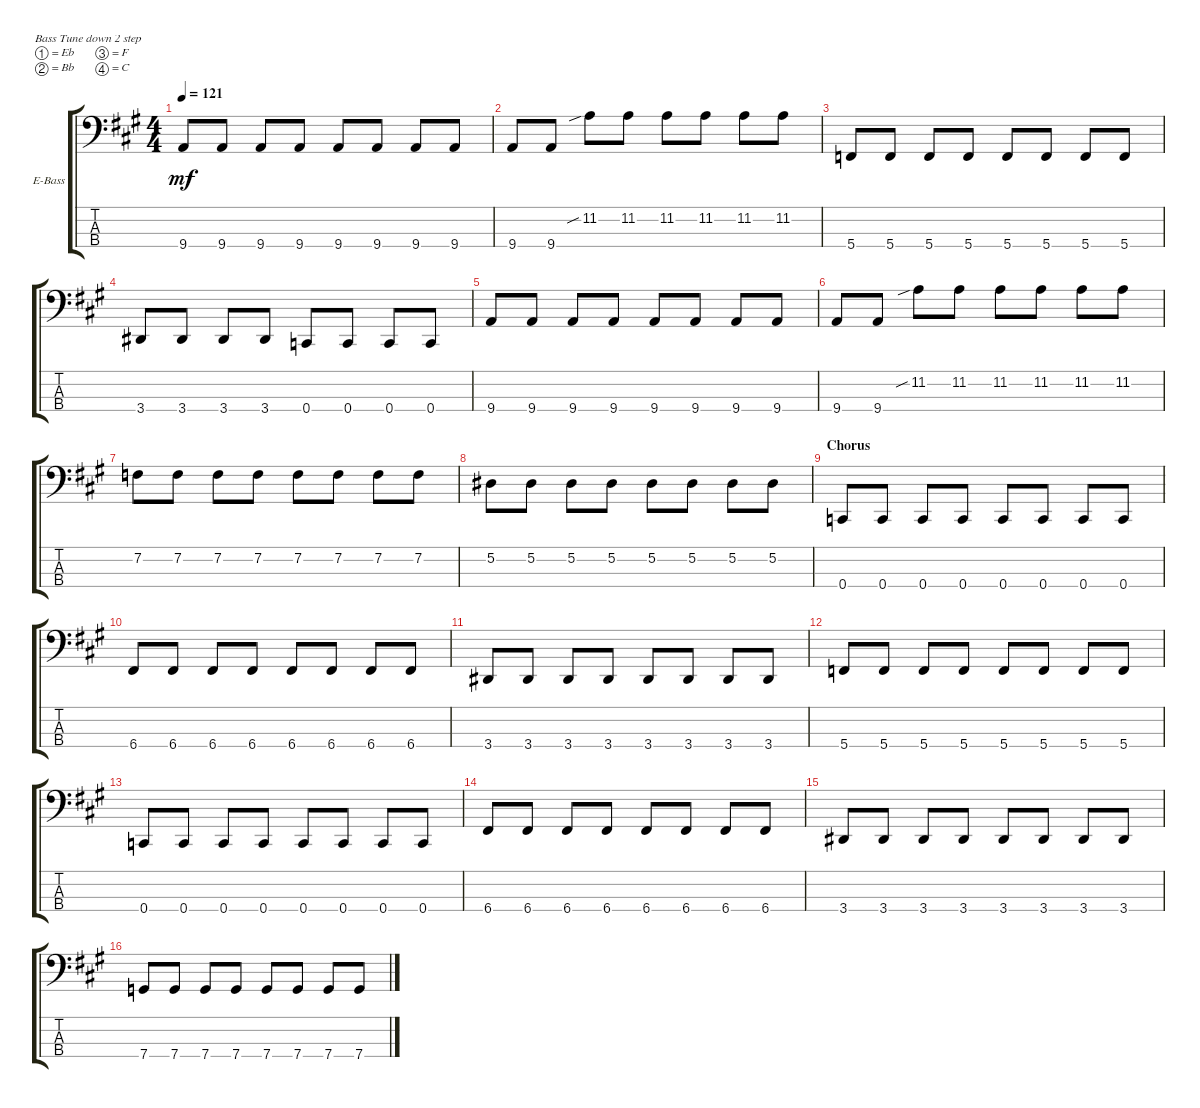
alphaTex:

\defaultSystemsLayout 4
\bracketExtendMode groupsimilarinstruments
\firstSystemTrackNameOrientation horizontal
\otherSystemsTrackNameOrientation horizontal
\track ("Electric Bass" "E-Bass") {instrument electricbassfinger}
\staff {score tabs}
\tuning (Eb2 Bb1 F1 C1)
\ts (4 4)
\tempo 121
\clef f4
\ks a
9.4.8{dy mf} 9.4.8 9.4.8 9.4.8 9.4.8 9.4.8 9.4.8 9.4.8 |
9.4.8 9.4.8 11.2{sib}.8 11.2.8 11.2.8 11.2.8 11.2.8 11.2.8 |
5.4.8 5.4.8 5.4.8 5.4.8 5.4.8 5.4.8 5.4.8 5.4.8 |
3.4.8 3.4.8 3.4.8 3.4.8 0.4.8 0.4.8 0.4.8 0.4.8 |
9.4.8 9.4.8 9.4.8 9.4.8 9.4.8 9.4.8 9.4.8 9.4.8 |
9.4.8 9.4.8 11.2{sib}.8 11.2.8 11.2.8 11.2.8 11.2.8 11.2.8 |
7.2.8 7.2.8 7.2.8 7.2.8 7.2.8 7.2.8 7.2.8 7.2.8 |
5.2.8 5.2.8 5.2.8 5.2.8 5.2.8 5.2.8 5.2.8 5.2.8 |
\section ("" "Chorus")
0.4.8 0.4.8 0.4.8 0.4.8 0.4.8 0.4.8 0.4.8 0.4.8 |
6.4.8 6.4.8 6.4.8 6.4.8 6.4.8 6.4.8 6.4.8 6.4.8 |
3.4.8 3.4.8 3.4.8 3.4.8 3.4.8 3.4.8 3.4.8 3.4.8 |
5.4.8 5.4.8 5.4.8 5.4.8 5.4.8 5.4.8 5.4.8 5.4.8 |
0.4.8 0.4.8 0.4.8 0.4.8 0.4.8 0.4.8 0.4.8 0.4.8 |
6.4.8 6.4.8 6.4.8 6.4.8 6.4.8 6.4.8 6.4.8 6.4.8 |
3.4.8 3.4.8 3.4.8 3.4.8 3.4.8 3.4.8 3.4.8 3.4.8 |
7.4.8 7.4.8 7.4.8 7.4.8 7.4.8 7.4.8 7.4.8 7.4.8
